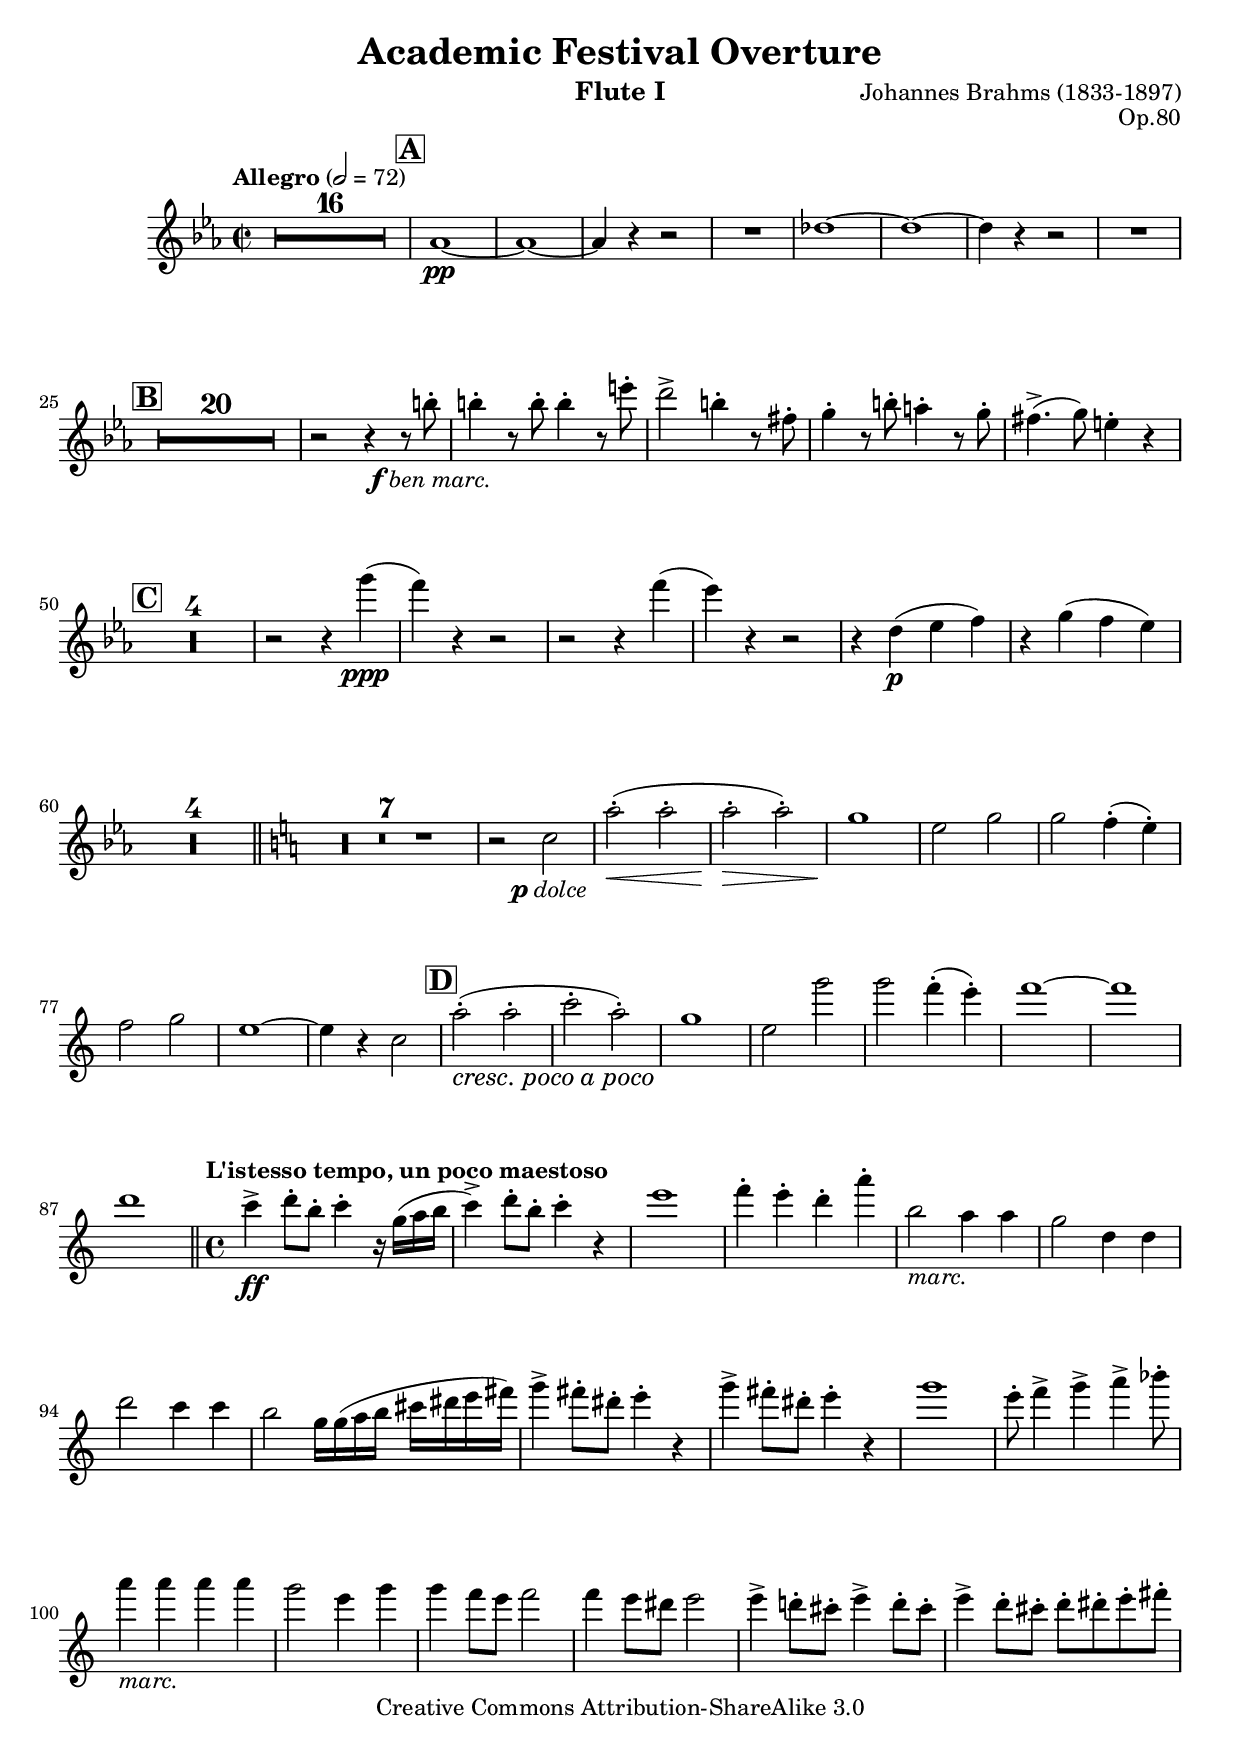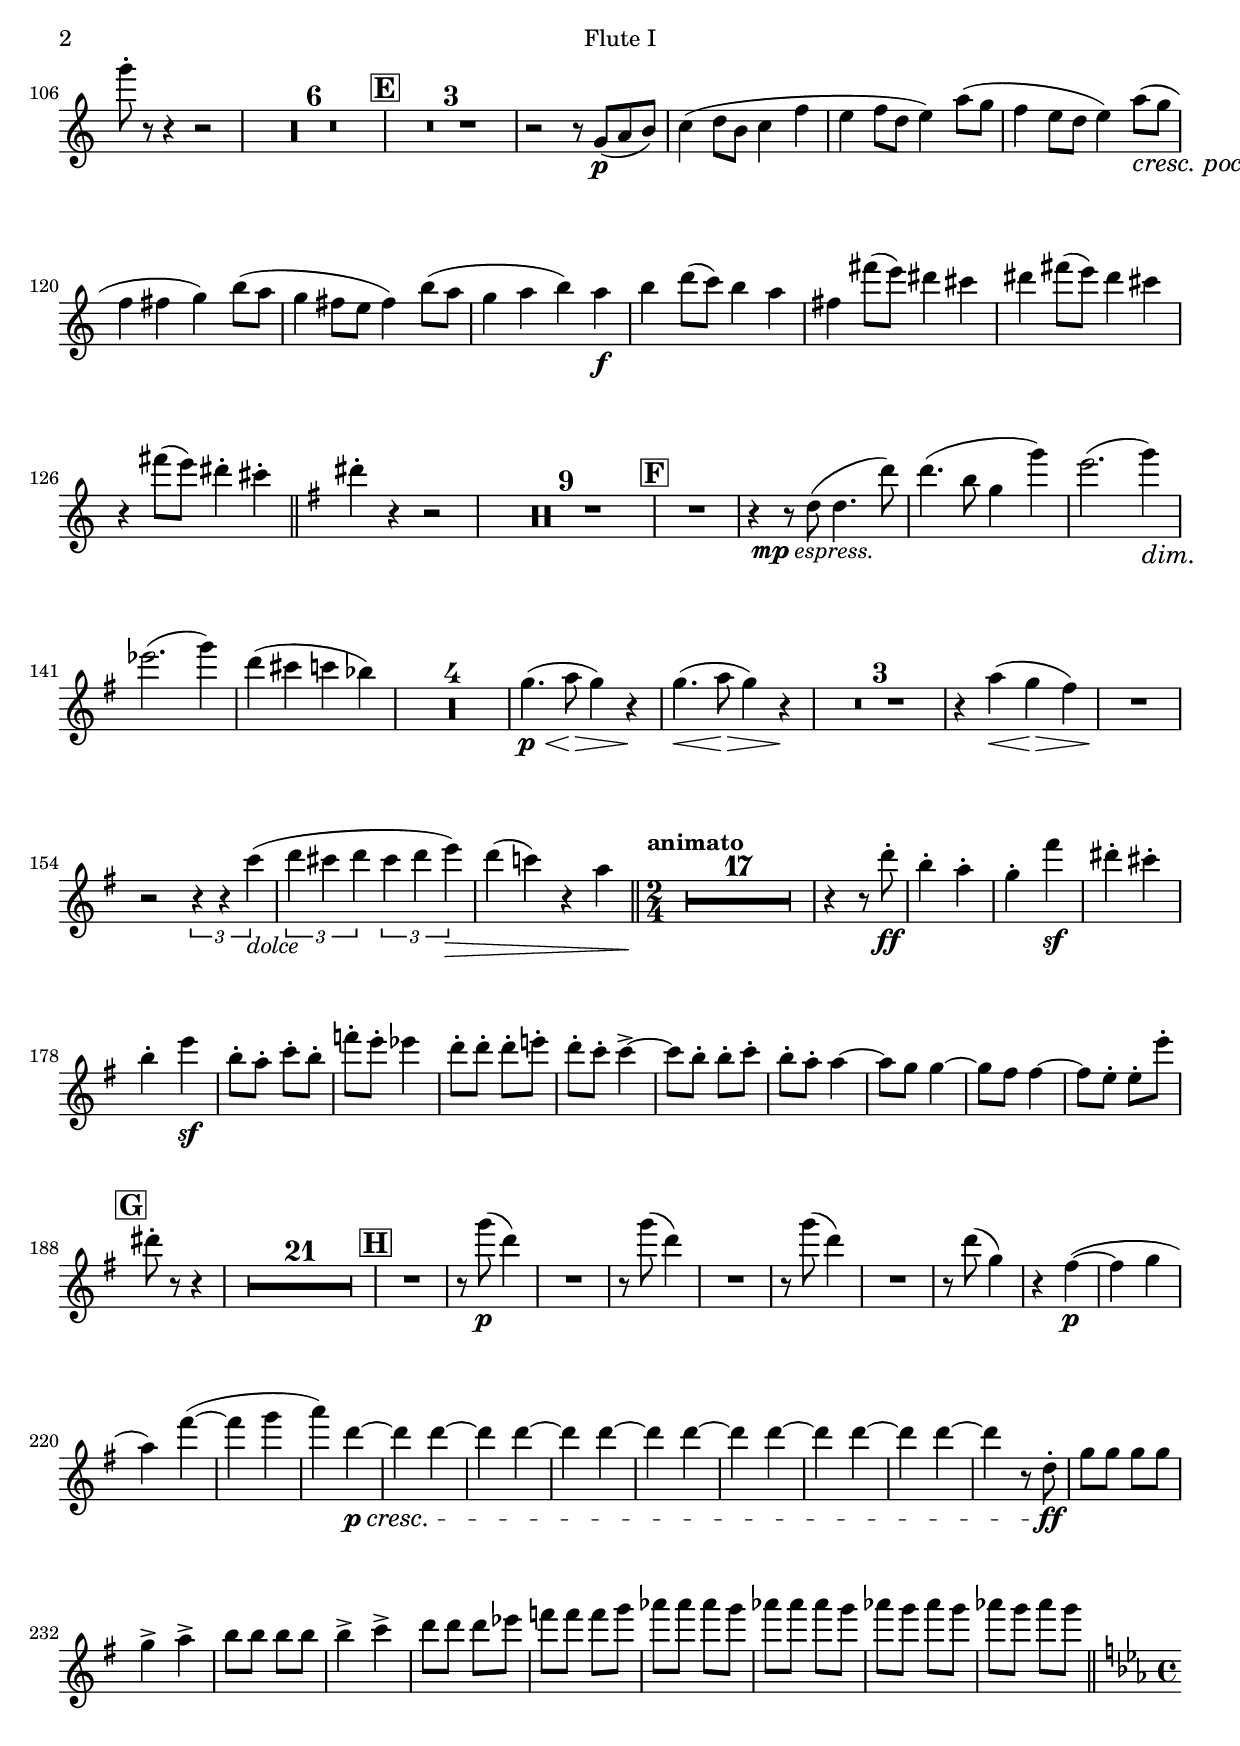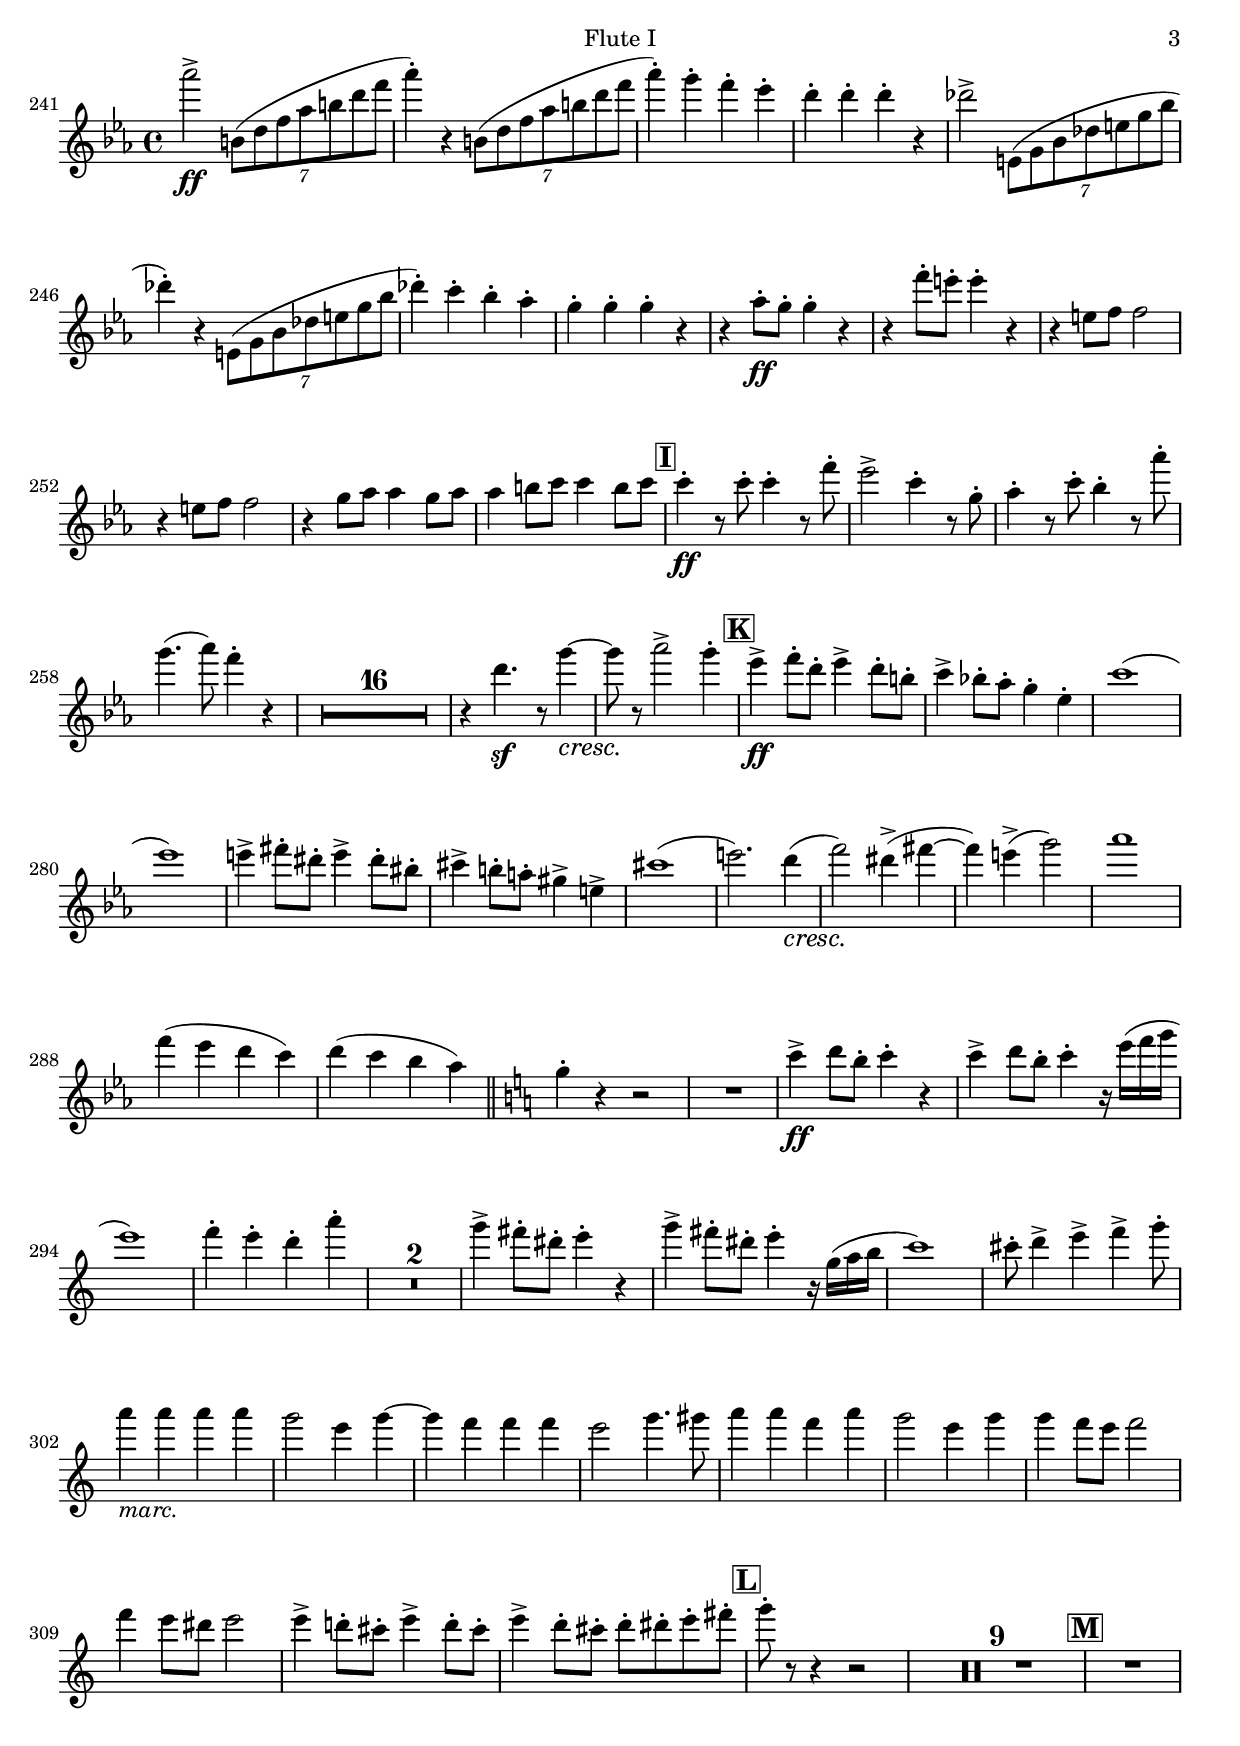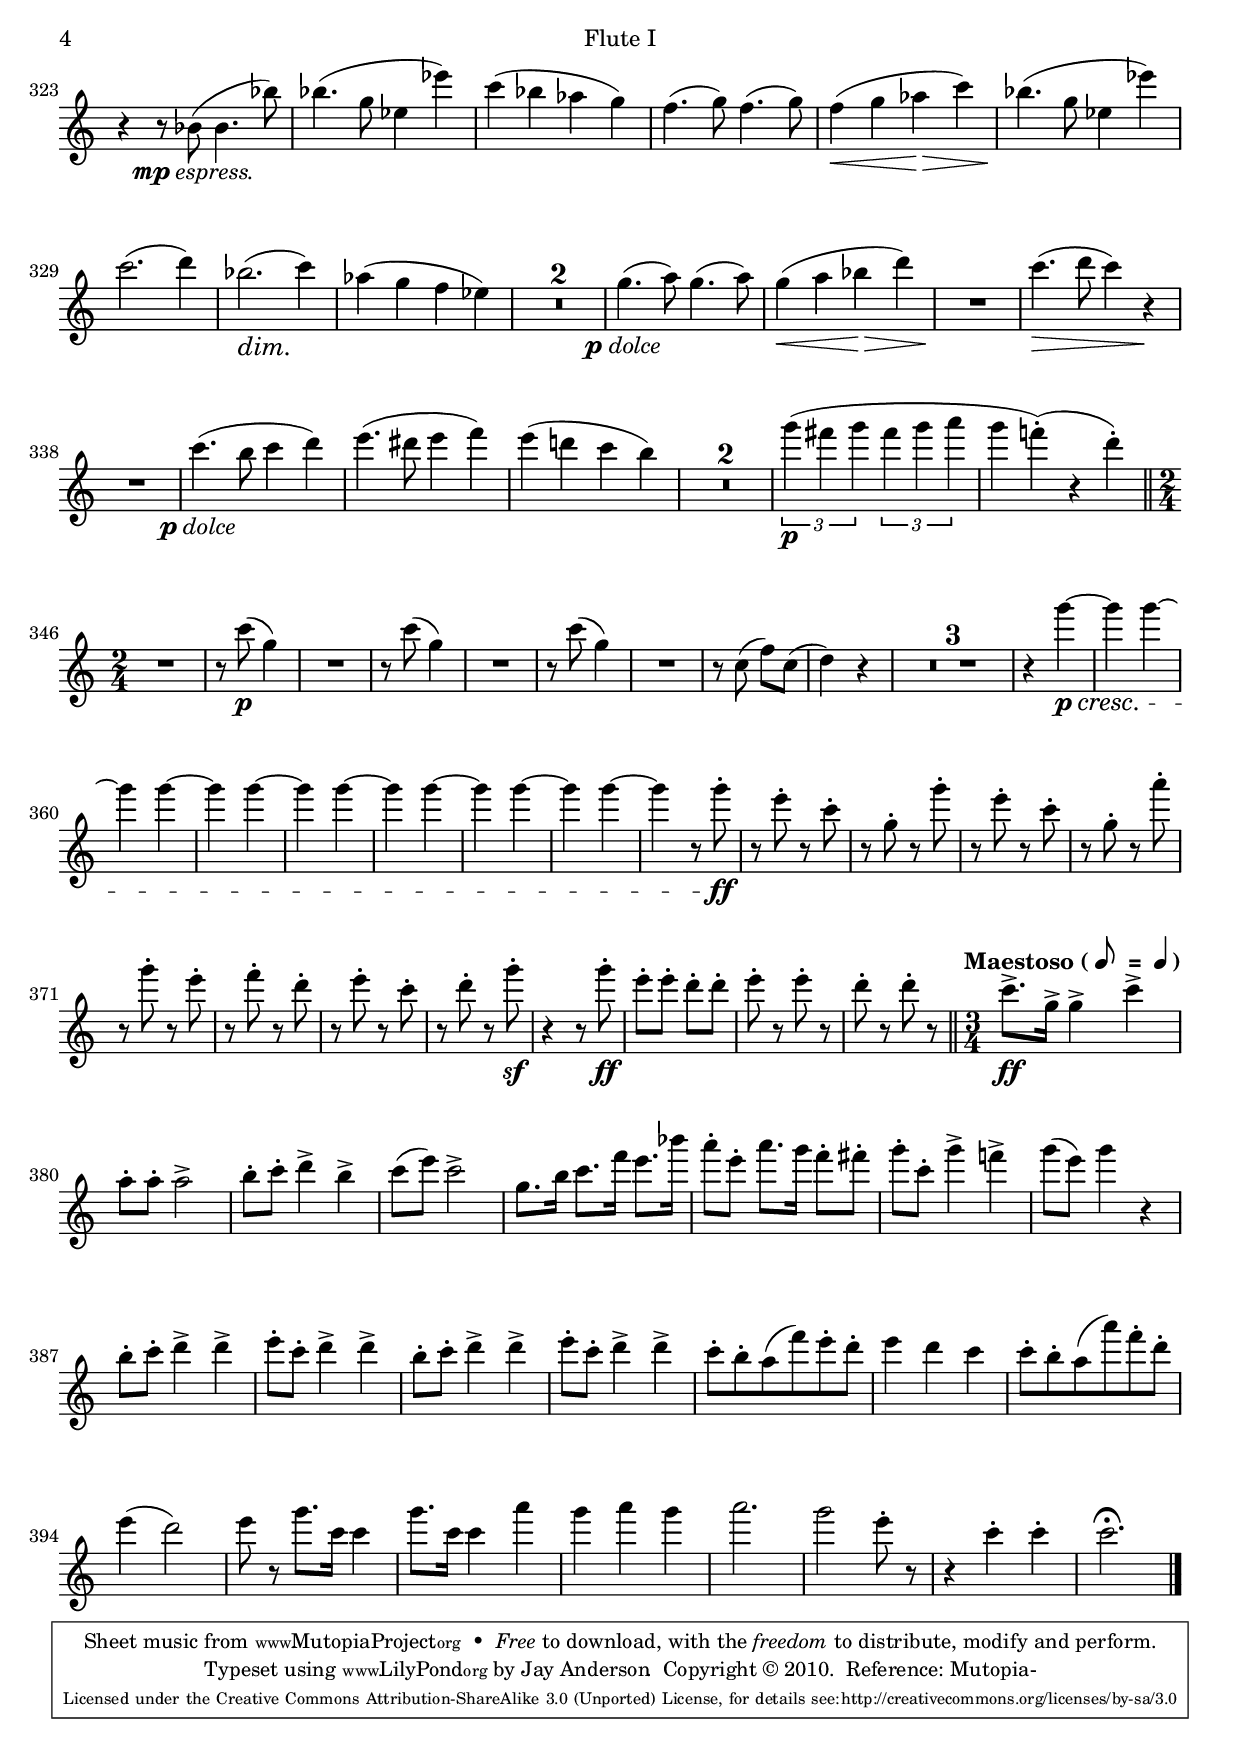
\version "2.13.15"

\include "flute1.ily"
\include "defs.ily"

instrument = "Flute I"

\include "header.ily"

\score
{
  \new Staff
  {
    << \removeWithTag #'score \fluteOne \outline >>
  }
}
